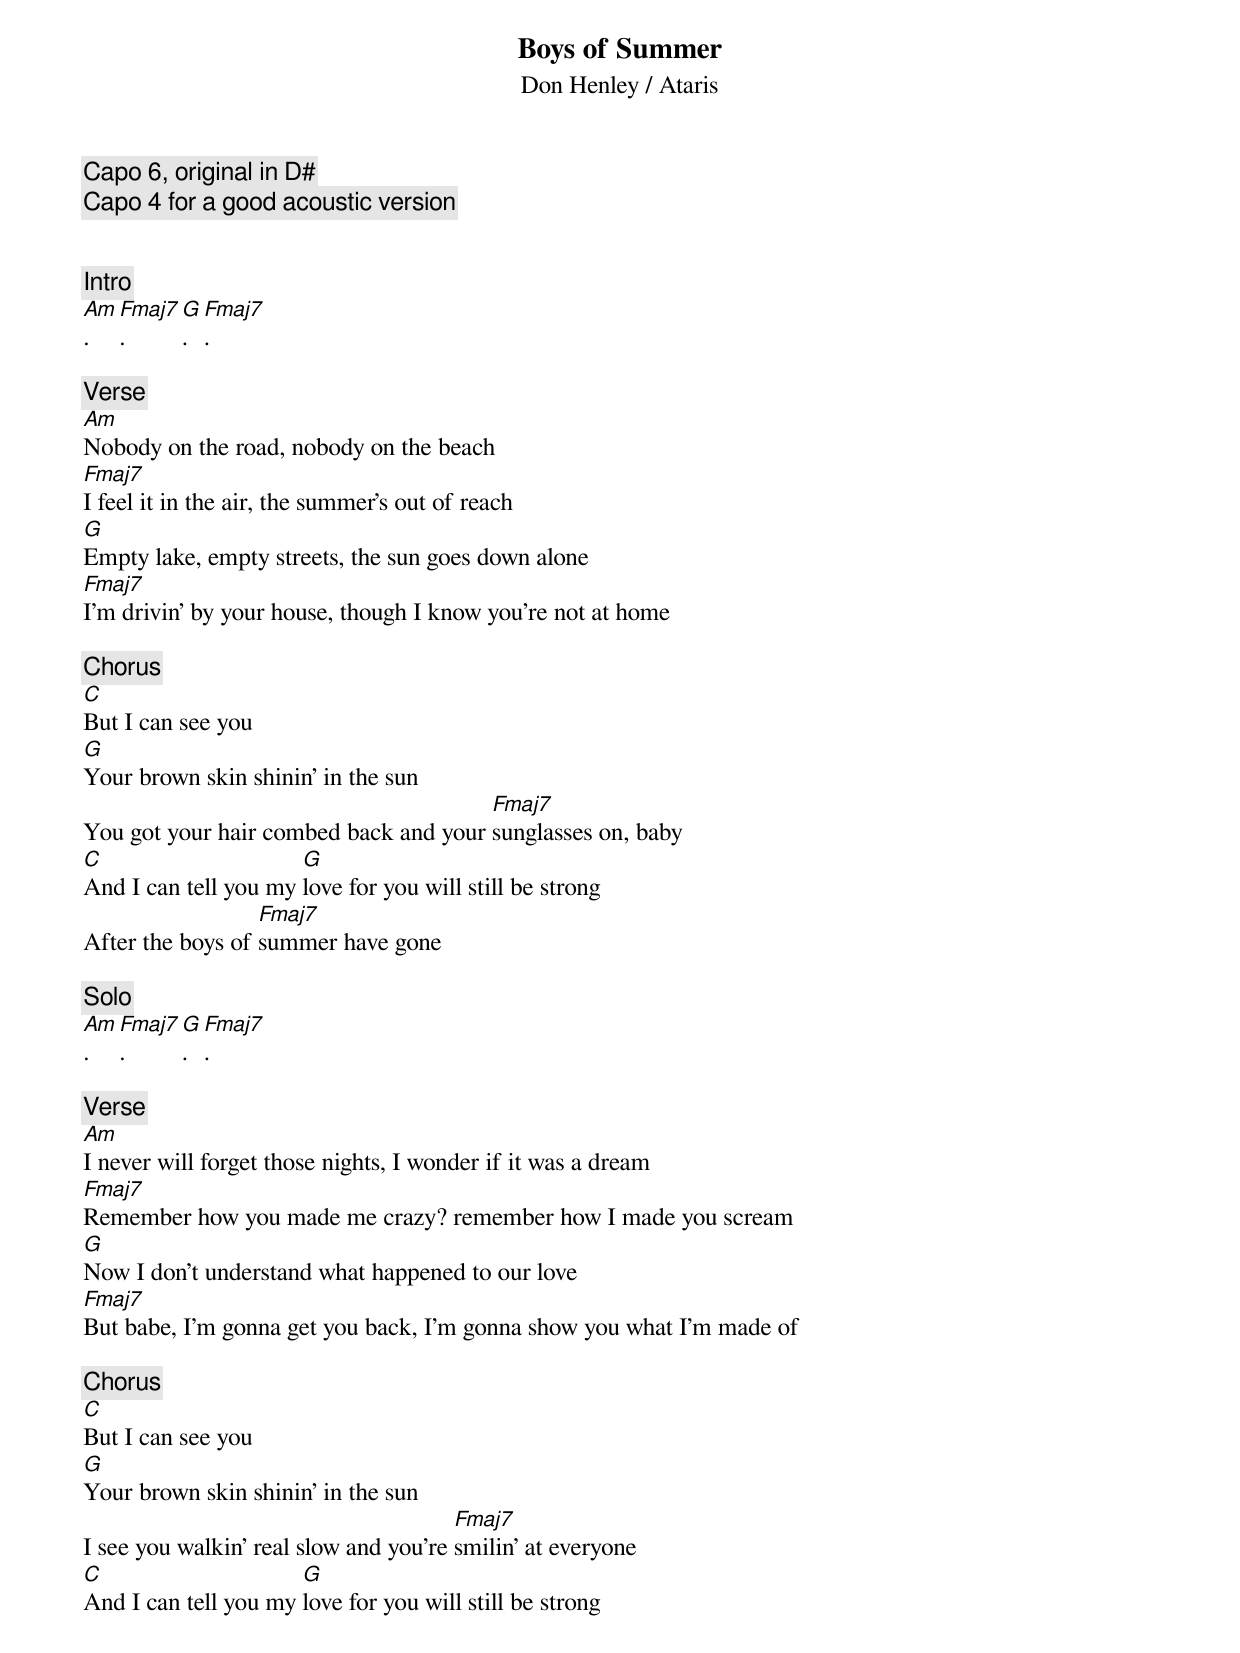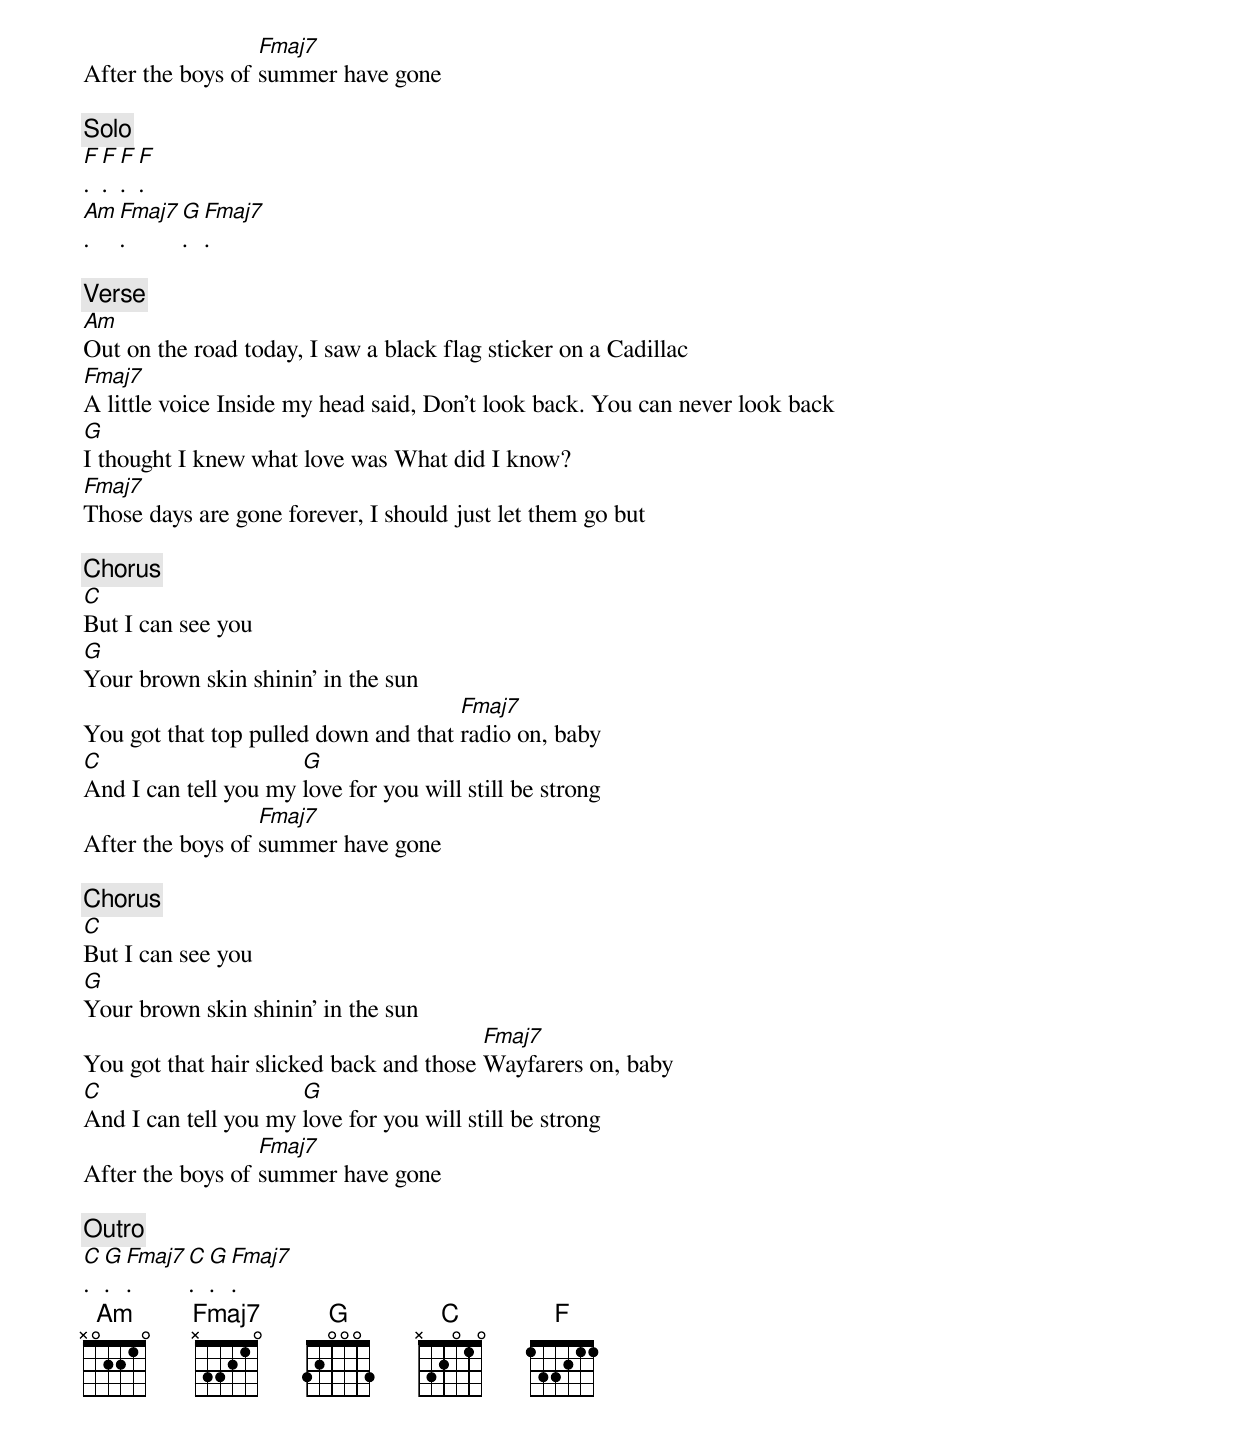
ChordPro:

{t:Boys of Summer}
{st:Don Henley / Ataris}

{c:Capo 6, original in D#}
{c:Capo 4 for a good acoustic version}


{c:Intro}
[Am]. [Fmaj7]. [G]. [Fmaj7].

{c:Verse}
[Am]Nobody on the road, nobody on the beach
[Fmaj7]I feel it in the air, the summer's out of reach
[G]Empty lake, empty streets, the sun goes down alone
[Fmaj7]I'm drivin' by your house, though I know you're not at home

{c:Chorus}
[C]But I can see you
[G]Your brown skin shinin' in the sun
You got your hair combed back and your [Fmaj7]sunglasses on, baby
[C]And I can tell you my [G]love for you will still be strong
After the boys of [Fmaj7]summer have gone

{c:Solo}
[Am]. [Fmaj7]. [G]. [Fmaj7].

{c:Verse}
[Am]I never will forget those nights, I wonder if it was a dream
[Fmaj7]Remember how you made me crazy? remember how I made you scream
[G]Now I don't understand what happened to our love
[Fmaj7]But babe, I'm gonna get you back, I'm gonna show you what I'm made of

{c:Chorus}
[C]But I can see you
[G]Your brown skin shinin' in the sun
I see you walkin' real slow and you're [Fmaj7]smilin' at everyone
[C]And I can tell you my [G]love for you will still be strong
After the boys of [Fmaj7]summer have gone

{c:Solo}
[F]. [F]. [F]. [F].
[Am]. [Fmaj7]. [G]. [Fmaj7].

{c:Verse}
[Am]Out on the road today, I saw a black flag sticker on a Cadillac
[Fmaj7]A little voice Inside my head said, Don't look back. You can never look back
[G]I thought I knew what love was What did I know?
[Fmaj7]Those days are gone forever, I should just let them go but

{c:Chorus}
[C]But I can see you
[G]Your brown skin shinin' in the sun
You got that top pulled down and that [Fmaj7]radio on, baby
[C]And I can tell you my [G]love for you will still be strong
After the boys of [Fmaj7]summer have gone

{c:Chorus}
[C]But I can see you
[G]Your brown skin shinin' in the sun
You got that hair slicked back and those [Fmaj7]Wayfarers on, baby
[C]And I can tell you my [G]love for you will still be strong
After the boys of [Fmaj7]summer have gone

{c:Outro}
[C]. [G]. [Fmaj7]. [C]. [G]. [Fmaj7].
{define: Fmaj7 0 x x 3 2 1 0}
